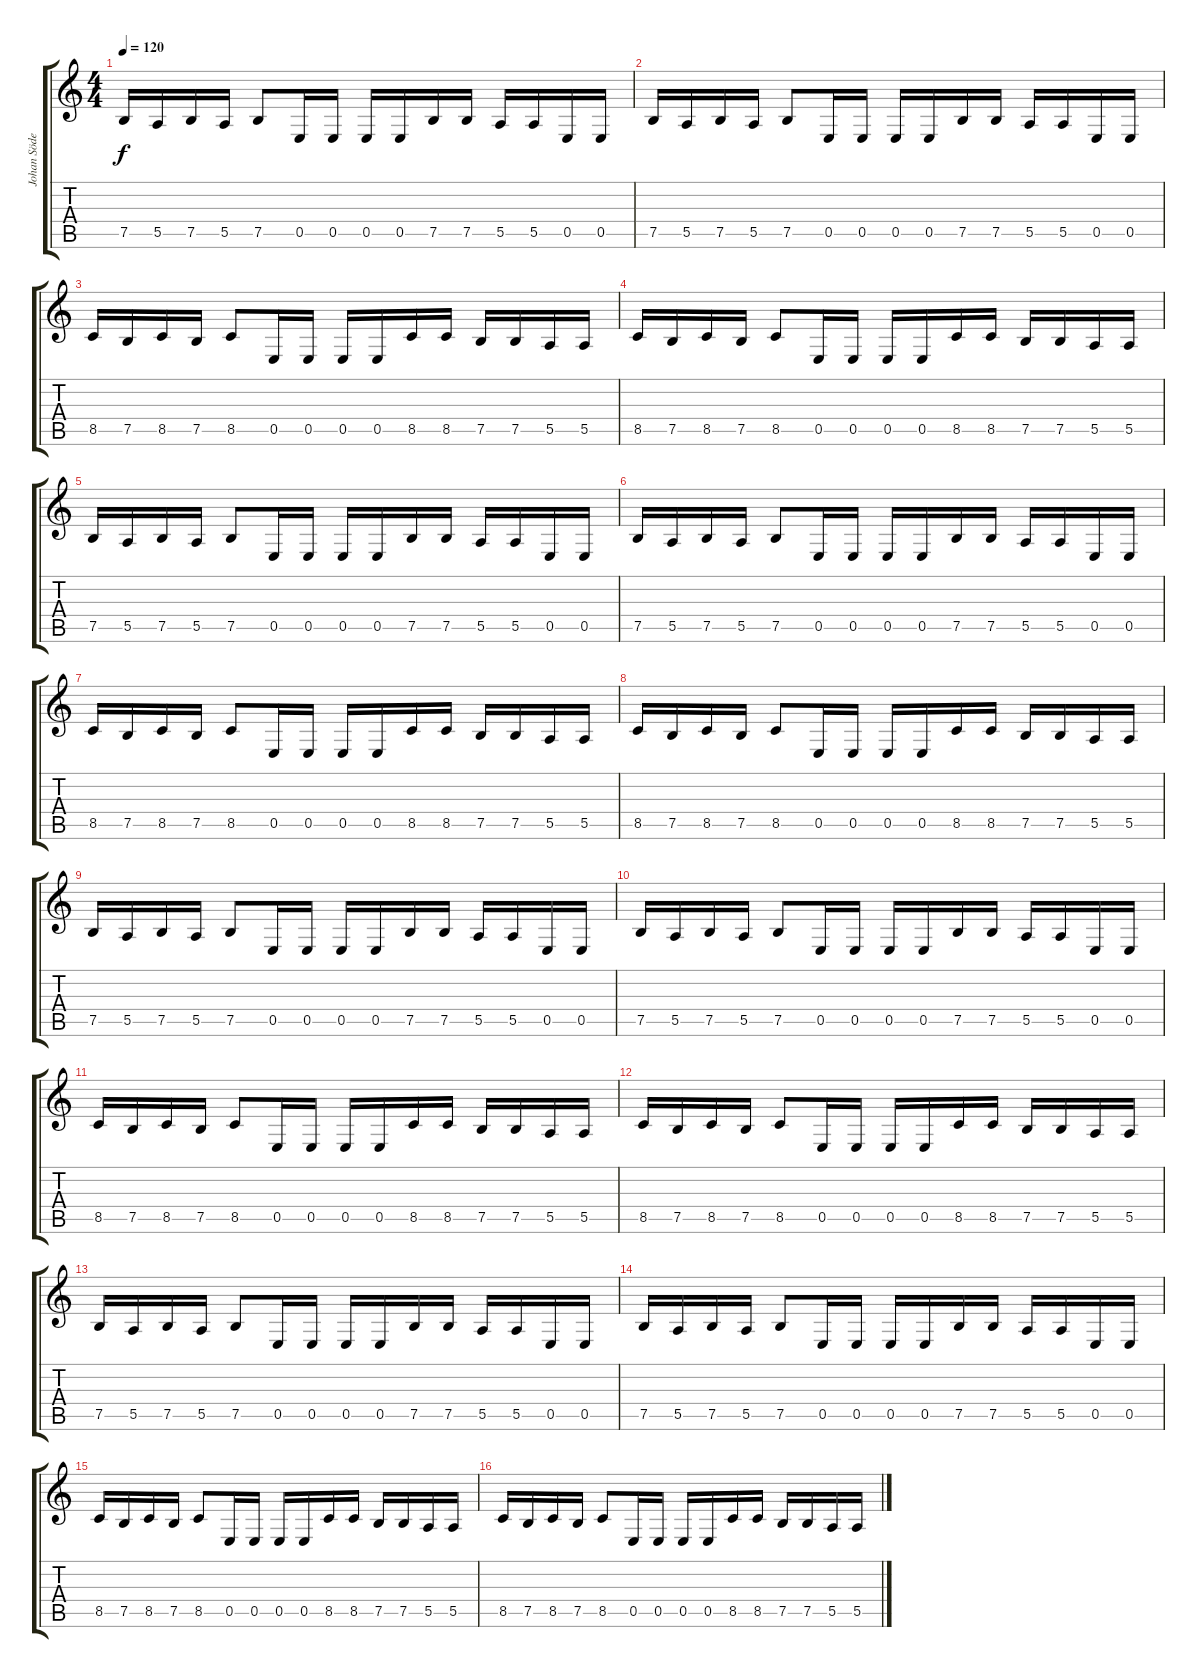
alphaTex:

\track ("Johan Söderberg" "Johan Söde") {instrument distortionguitar}
\staff {score tabs}
\tuning (B3 Gb3 D3 A2 E2 B1) {hide}
\ts (4 4)
\tempo 120
\clef g2
\ks c
7.5.16{dy f} 5.5.16 7.5.16 5.5.16 7.5.8 0.5.16 0.5.16 0.5.16 0.5.16 7.5.16 7.5.16 5.5.16 5.5.16 0.5.16 0.5.16 |
7.5.16 5.5.16 7.5.16 5.5.16 7.5.8 0.5.16 0.5.16 0.5.16 0.5.16 7.5.16 7.5.16 5.5.16 5.5.16 0.5.16 0.5.16 |
8.5.16 7.5.16 8.5.16 7.5.16 8.5.8 0.5.16 0.5.16 0.5.16 0.5.16 8.5.16 8.5.16 7.5.16 7.5.16 5.5.16 5.5.16 |
8.5.16 7.5.16 8.5.16 7.5.16 8.5.8 0.5.16 0.5.16 0.5.16 0.5.16 8.5.16 8.5.16 7.5.16 7.5.16 5.5.16 5.5.16 |
7.5.16 5.5.16 7.5.16 5.5.16 7.5.8 0.5.16 0.5.16 0.5.16 0.5.16 7.5.16 7.5.16 5.5.16 5.5.16 0.5.16 0.5.16 |
7.5.16 5.5.16 7.5.16 5.5.16 7.5.8 0.5.16 0.5.16 0.5.16 0.5.16 7.5.16 7.5.16 5.5.16 5.5.16 0.5.16 0.5.16 |
8.5.16 7.5.16 8.5.16 7.5.16 8.5.8 0.5.16 0.5.16 0.5.16 0.5.16 8.5.16 8.5.16 7.5.16 7.5.16 5.5.16 5.5.16 |
8.5.16 7.5.16 8.5.16 7.5.16 8.5.8 0.5.16 0.5.16 0.5.16 0.5.16 8.5.16 8.5.16 7.5.16 7.5.16 5.5.16 5.5.16 |
7.5.16 5.5.16 7.5.16 5.5.16 7.5.8 0.5.16 0.5.16 0.5.16 0.5.16 7.5.16 7.5.16 5.5.16 5.5.16 0.5.16 0.5.16 |
7.5.16 5.5.16 7.5.16 5.5.16 7.5.8 0.5.16 0.5.16 0.5.16 0.5.16 7.5.16 7.5.16 5.5.16 5.5.16 0.5.16 0.5.16 |
8.5.16 7.5.16 8.5.16 7.5.16 8.5.8 0.5.16 0.5.16 0.5.16 0.5.16 8.5.16 8.5.16 7.5.16 7.5.16 5.5.16 5.5.16 |
8.5.16 7.5.16 8.5.16 7.5.16 8.5.8 0.5.16 0.5.16 0.5.16 0.5.16 8.5.16 8.5.16 7.5.16 7.5.16 5.5.16 5.5.16 |
7.5.16 5.5.16 7.5.16 5.5.16 7.5.8 0.5.16 0.5.16 0.5.16 0.5.16 7.5.16 7.5.16 5.5.16 5.5.16 0.5.16 0.5.16 |
7.5.16 5.5.16 7.5.16 5.5.16 7.5.8 0.5.16 0.5.16 0.5.16 0.5.16 7.5.16 7.5.16 5.5.16 5.5.16 0.5.16 0.5.16 |
8.5.16 7.5.16 8.5.16 7.5.16 8.5.8 0.5.16 0.5.16 0.5.16 0.5.16 8.5.16 8.5.16 7.5.16 7.5.16 5.5.16 5.5.16 |
8.5.16 7.5.16 8.5.16 7.5.16 8.5.8 0.5.16 0.5.16 0.5.16 0.5.16 8.5.16 8.5.16 7.5.16 7.5.16 5.5.16 5.5.16
